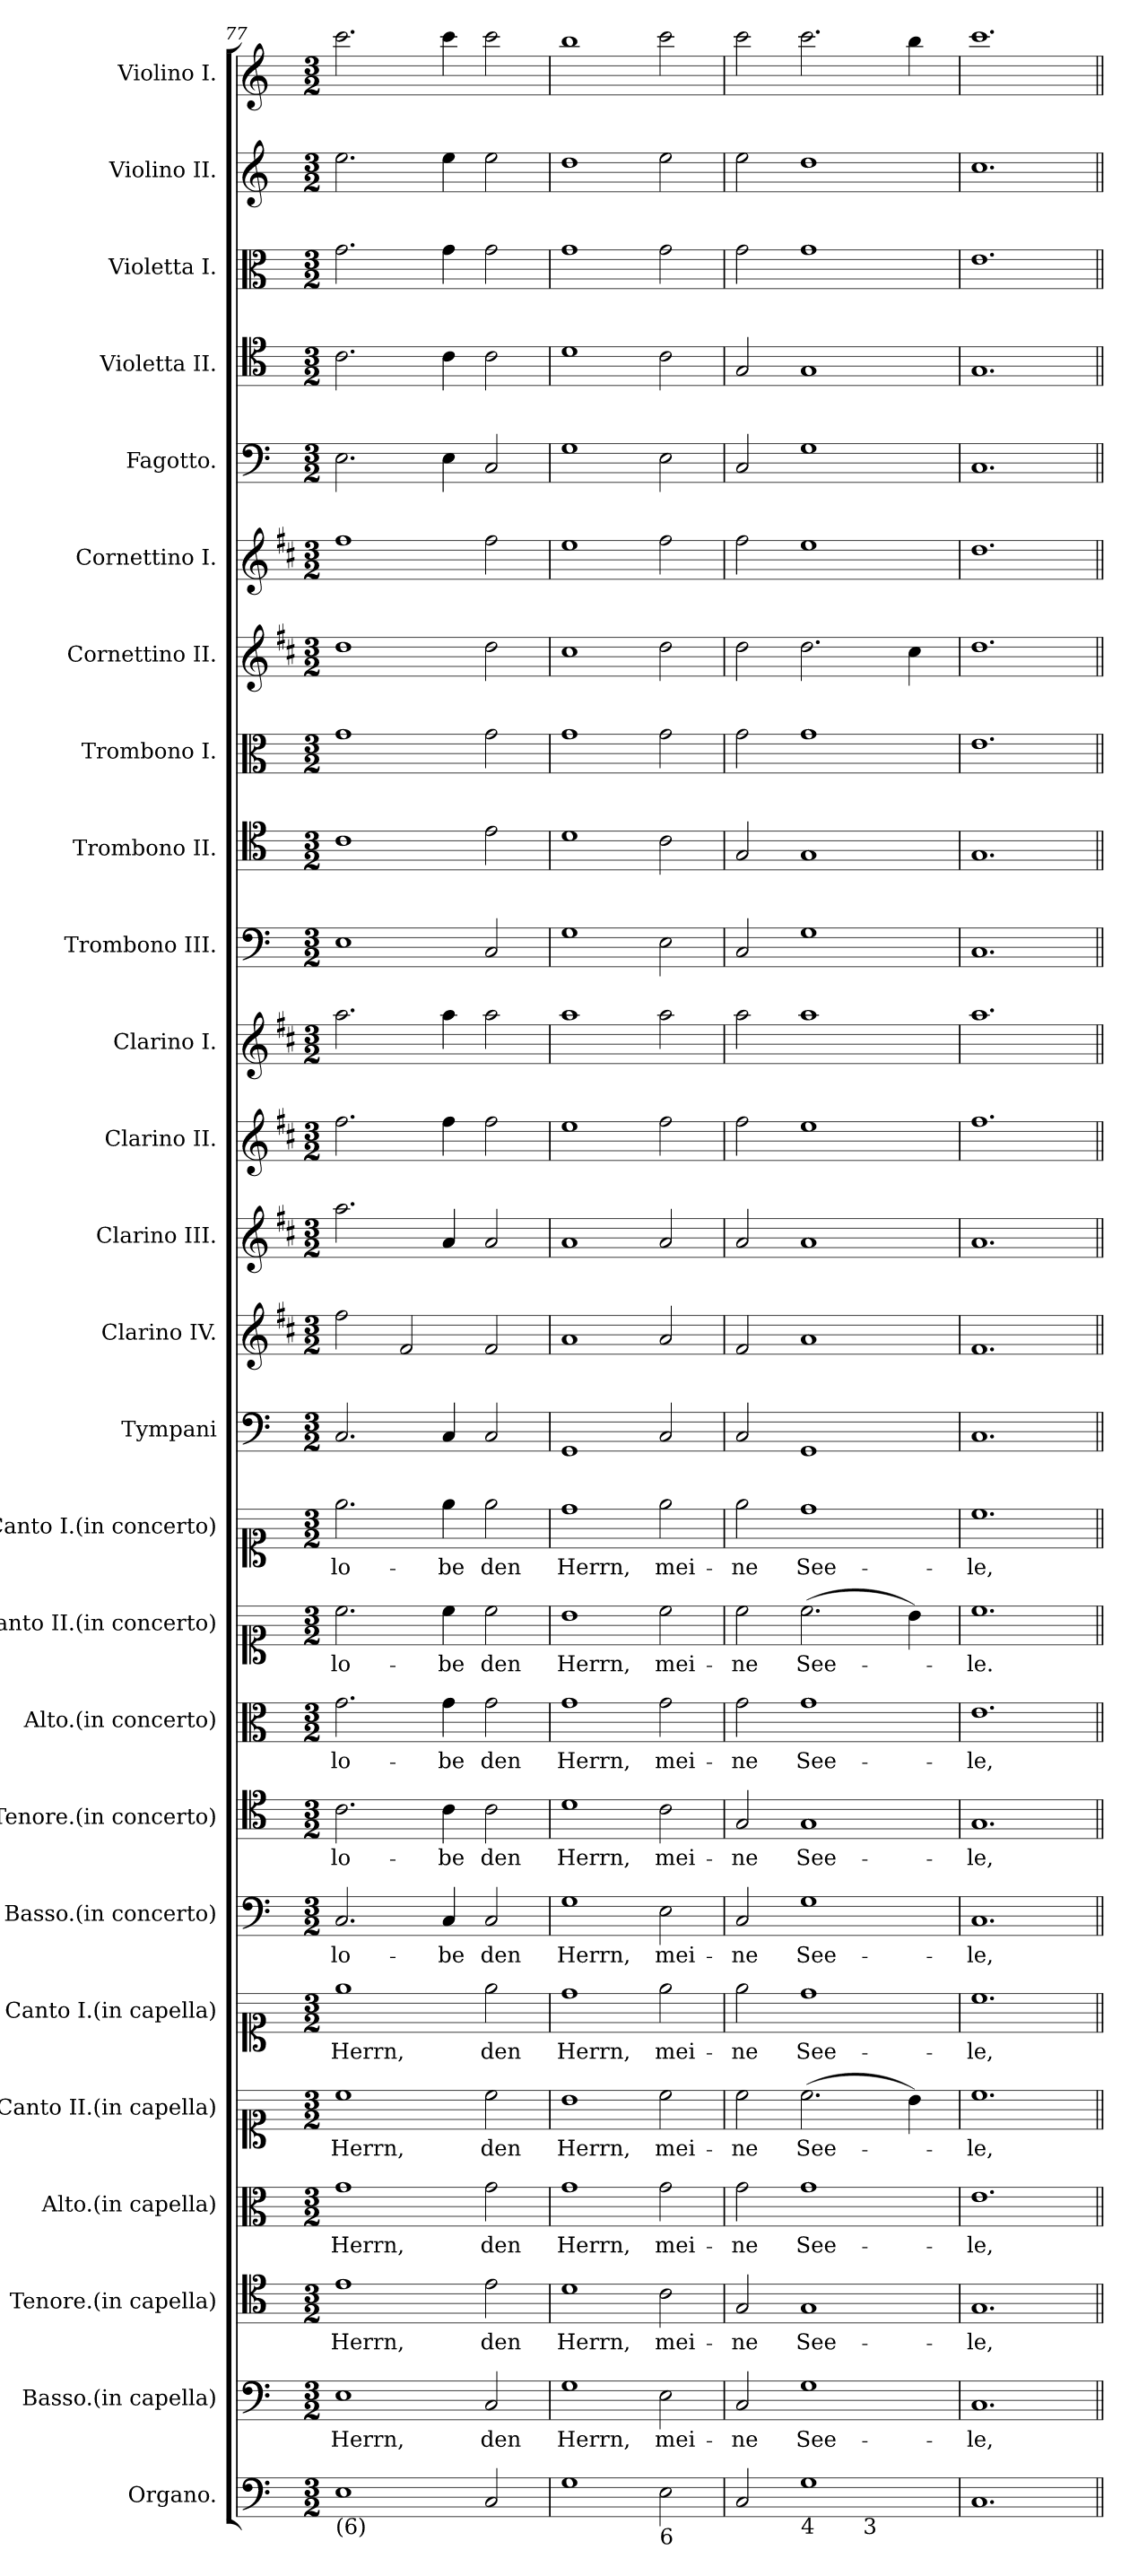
**kern	**kern	**text	**kern	**text	**kern	**text	**kern	**text	**kern	**text	**kern	**text	**kern	**text	**kern	**text	**kern	**text	**kern	**text	**kern	**kern	**kern	**kern	**kern	**kern	**kern	**kern	**kern	**kern	**kern	**kern	**kern	**kern	**kern
*part26	*part25	*part25	*part24	*part24	*part23	*part23	*part22	*part22	*part21	*part21	*part20	*part20	*part19	*part19	*part18	*part18	*part17	*part17	*part16	*part16	*part15	*part14	*part13	*part12	*part11	*part10	*part9	*part8	*part7	*part6	*part5	*part4	*part3	*part2	*part1
*staff26	*staff25	*staff25	*staff24	*staff24	*staff23	*staff23	*staff22	*staff22	*staff21	*staff21	*staff20	*staff20	*staff19	*staff19	*staff18	*staff18	*staff17	*staff17	*staff16	*staff16	*staff15	*staff14	*staff13	*staff12	*staff11	*staff10	*staff9	*staff8	*staff7	*staff6	*staff5	*staff4	*staff3	*staff2	*staff1
*I"Organo.	*I"Basso.(in capella)	*	*I"Tenore.(in capella)	*	*I"Alto.(in capella)	*	*I"Canto II.(in capella)	*	*I"Canto I.(in capella)	*	*I"Basso.(in concerto)	*	*I"Tenore.(in concerto)	*	*I"Alto.(in concerto)	*	*I"Canto II.(in concerto)	*	*I"Canto I.(in concerto)	*	*I"Tympani	*I"Clarino IV.	*I"Clarino III.	*I"Clarino II.	*I"Clarino I.	*I"Trombono III.	*I"Trombono II.	*I"Trombono I.	*I"Cornettino II.	*I"Cornettino I.	*I"Fagotto.	*I"Violetta II.	*I"Violetta I.	*I"Violino II.	*I"Violino I.
*	*I'B	*	*	*	*I'A	*	*	*	*	*	*I'B	*	*	*	*I'A	*	*	*	*	*	*	*	*	*	*	*	*I'T	*	*	*	*	*I'Vla	*I'Vla	*I'Vln	*I'Vln
*clefF4	*clefF4	*	*clefC4	*	*clefC3	*	*clefC1	*	*clefC1	*	*clefF4	*	*clefC4	*	*clefC3	*	*clefC1	*	*clefC1	*	*clefF4	*clefG2	*clefG2	*clefG2	*clefG2	*clefF4	*clefC4	*clefC3	*clefG2	*clefG2	*clefF4	*clefC4	*clefC3	*clefG2	*clefG2
*	*	*	*	*	*	*	*	*	*	*	*	*	*	*	*	*	*	*	*	*	*	*ITrd1c2	*ITrd1c2	*ITrd1c2	*ITrd1c2	*	*	*	*ITrd1c2	*ITrd1c2	*	*	*	*	*
*k[]	*k[]	*	*k[]	*	*k[]	*	*k[]	*	*k[]	*	*k[]	*	*k[]	*	*k[]	*	*k[]	*	*k[]	*	*k[]	*k[]	*k[]	*k[]	*k[]	*k[]	*k[]	*k[]	*k[]	*k[]	*k[]	*k[]	*k[]	*k[]	*k[]
*C:	*C:	*	*C:	*	*C:	*	*C:	*	*C:	*	*C:	*	*C:	*	*C:	*	*C:	*	*C:	*	*C:	*C:	*C:	*C:	*C:	*C:	*C:	*C:	*C:	*C:	*C:	*C:	*C:	*C:	*C:
*M3/2	*M3/2	*	*M3/2	*	*M3/2	*	*M3/2	*	*M3/2	*	*M3/2	*	*M3/2	*	*M3/2	*	*M3/2	*	*M3/2	*	*M3/2	*M3/2	*M3/2	*M3/2	*M3/2	*M3/2	*M3/2	*M3/2	*M3/2	*M3/2	*M3/2	*M3/2	*M3/2	*M3/2	*M3/2
=77	=77	=77	=77	=77	=77	=77	=77	=77	=77	=77	=77	=77	=77	=77	=77	=77	=77	=77	=77	=77	=77	=77	=77	=77	=77	=77	=77	=77	=77	=77	=77	=77	=77	=77	=77
!LO:TX:b:t=(6)	!	!	!	!	!	!	!	!	!	!	!	!	!	!	!	!	!	!	!	!	!	!	!	!	!	!	!	!	!	!	!	!	!	!	!
!	!	!LO:LY:b	!	!LO:LY:b	!	!LO:LY:b	!	!LO:LY:b	!	!LO:LY:b	!	!LO:LY:b	!	!LO:LY:b	!	!LO:LY:b	!	!LO:LY:b	!	!LO:LY:b	!	!	!	!	!	!	!	!	!	!	!	!	!	!	!
1E	1E	Herrn,	1e	Herrn,	1g	Herrn,	1cc	Herrn,	1ee	Herrn,	2.C/	lo-	2.c\	lo-	2.g\	lo-	2.cc\	lo-	2.ee\	lo-	2.C/	2ee\	2.gg\	2.ee\	2.gg\	1E	1c	1g	1cc	1ee	2.E\	2.c\	2.g\	2.ee\	2.ccc\
.	.	.	.	.	.	.	.	.	.	.	.	.	.	.	.	.	.	.	.	.	.	2e/	.	.	.	.	.	.	.	.	.	.	.	.	.
!	!	!	!	!	!	!	!	!	!	!	!	!LO:LY:b	!	!LO:LY:b	!	!LO:LY:b	!	!LO:LY:b	!	!LO:LY:b	!	!	!	!	!	!	!	!	!	!	!	!	!	!	!
.	.	.	.	.	.	.	.	.	.	.	4C/	-be	4c\	-be	4g\	-be	4cc\	-be	4ee\	-be	4C/	.	4g/	4ee\	4gg\	.	.	.	.	.	4E\	4c\	4g\	4ee\	4ccc\
!	!	!LO:LY:b	!	!LO:LY:b	!	!LO:LY:b	!	!LO:LY:b	!	!LO:LY:b	!	!LO:LY:b	!	!LO:LY:b	!	!LO:LY:b	!	!LO:LY:b	!	!LO:LY:b	!	!	!	!	!	!	!	!	!	!	!	!	!	!	!
2C/	2C/	den	2e\	den	2g\	den	2cc\	den	2ee\	den	2C/	den	2c\	den	2g\	den	2cc\	den	2ee\	den	2C/	2e/	2g/	2ee\	2gg\	2C/	2e\	2g\	2cc\	2ee\	2C/	2c\	2g\	2ee\	2ccc\
!!LO:PB:g=z
=78	=78	=78	=78	=78	=78	=78	=78	=78	=78	=78	=78	=78	=78	=78	=78	=78	=78	=78	=78	=78	=78	=78	=78	=78	=78	=78	=78	=78	=78	=78	=78	=78	=78	=78	=78
!	!	!LO:LY:b	!	!LO:LY:b	!	!LO:LY:b	!	!LO:LY:b	!	!LO:LY:b	!	!LO:LY:b	!	!LO:LY:b	!	!LO:LY:b	!	!LO:LY:b	!	!LO:LY:b	!	!	!	!	!	!	!	!	!	!	!	!	!	!	!
1G	1G	Herrn,	1d	Herrn,	1g	Herrn,	1b	Herrn,	1dd	Herrn,	1G	Herrn,	1d	Herrn,	1g	Herrn,	1b	Herrn,	1dd	Herrn,	1GG	1g	1g	1dd	1gg	1G	1d	1g	1b	1dd	1G	1d	1g	1dd	1bb
!LO:TX:b:t=6	!	!	!	!	!	!	!	!	!	!	!	!	!	!	!	!	!	!	!	!	!	!	!	!	!	!	!	!	!	!	!	!	!	!	!
!	!	!LO:LY:b	!	!LO:LY:b	!	!LO:LY:b	!	!LO:LY:b	!	!LO:LY:b	!	!LO:LY:b	!	!LO:LY:b	!	!LO:LY:b	!	!LO:LY:b	!	!LO:LY:b	!	!	!	!	!	!	!	!	!	!	!	!	!	!	!
2E\	2E\	mei-	2c\	mei-	2g\	mei-	2cc\	mei-	2ee\	mei-	2E\	mei-	2c\	mei-	2g\	mei-	2cc\	mei-	2ee\	mei-	2C/	2g/	2g/	2ee\	2gg\	2E\	2c\	2g\	2cc\	2ee\	2E\	2c\	2g\	2ee\	2ccc\
=79	=79	=79	=79	=79	=79	=79	=79	=79	=79	=79	=79	=79	=79	=79	=79	=79	=79	=79	=79	=79	=79	=79	=79	=79	=79	=79	=79	=79	=79	=79	=79	=79	=79	=79	=79
!	!	!LO:LY:b	!	!LO:LY:b	!	!LO:LY:b	!	!LO:LY:b	!	!LO:LY:b	!	!LO:LY:b	!	!LO:LY:b	!	!LO:LY:b	!	!LO:LY:b	!	!LO:LY:b	!	!	!	!	!	!	!	!	!	!	!	!	!	!	!
*^	*	*	*	*	*	*	*	*	*	*	*	*	*	*	*	*	*	*	*	*	*	*	*	*	*	*	*	*	*	*	*	*	*	*	*
2C/	2ryy	2C/	-ne	2G/	-ne	2g\	-ne	2cc\	-ne	2ee\	-ne	2C/	-ne	2G/	-ne	2g\	-ne	2cc\	-ne	2ee\	-ne	2C/	2e/	2g/	2ee\	2gg\	2C/	2G/	2g\	2cc\	2ee\	2C/	2G/	2g\	2ee\	2ccc\
!LO:TX:b:t=4	!	!	!	!	!	!	!	!	!	!	!	!	!	!	!	!	!	!	!	!	!	!	!	!	!	!	!	!	!	!	!	!	!	!	!	!
!	!	!	!LO:LY:b	!	!LO:LY:b	!	!LO:LY:b	!	!LO:LY:b	!	!LO:LY:b	!	!LO:LY:b	!	!LO:LY:b	!	!LO:LY:b	!	!LO:LY:b	!	!LO:LY:b	!	!	!	!	!	!	!	!	!	!	!	!	!	!	!
1G	4...ryy	1G	See-	1G	See-	1g	See-	(>2.cc\	See-	1dd	See-	1G	See-	1G	See-	1g	See-	(>2.cc\	See-	1dd	See-	1GG	1g	1g	1dd	1gg	1G	1G	1g	2.cc\	1dd	1G	1G	1g	1dd	2.ccc\
!	!LO:TX:b:t=3	!	!	!	!	!	!	!	!	!	!	!	!	!	!	!	!	!	!	!	!	!	!	!	!	!	!	!	!	!	!	!	!	!	!	!
.	2ryy	.	.	.	.	.	.	.	.	.	.	.	.	.	.	.	.	.	.	.	.	.	.	.	.	.	.	.	.	.	.	.	.	.	.	.
.	.	.	.	.	.	.	.	4b\)	.	.	.	.	.	.	.	.	.	4b\)	.	.	.	.	.	.	.	.	.	.	.	4b\	.	.	.	.	.	4bb\
.	32ryy	.	.	.	.	.	.	.	.	.	.	.	.	.	.	.	.	.	.	.	.	.	.	.	.	.	.	.	.	.	.	.	.	.	.	.
=80	=80	=80	=80	=80	=80	=80	=80	=80	=80	=80	=80	=80	=80	=80	=80	=80	=80	=80	=80	=80	=80	=80	=80	=80	=80	=80	=80	=80	=80	=80	=80	=80	=80	=80	=80	=80
!	!	!	!LO:LY:b	!	!LO:LY:b	!	!LO:LY:b	!	!LO:LY:b	!	!LO:LY:b	!	!LO:LY:b	!	!LO:LY:b	!	!LO:LY:b	!	!LO:LY:b	!	!LO:LY:b	!	!	!	!	!	!	!	!	!	!	!	!	!	!	!
*v	*v	*	*	*	*	*	*	*	*	*	*	*	*	*	*	*	*	*	*	*	*	*	*	*	*	*	*	*	*	*	*	*	*	*	*	*
1.C	1.C	-le,	1.G	-le,	1.e	-le,	1.cc	-le,	1.cc	-le,	1.C	-le,	1.G	-le,	1.e	-le,	1.cc	-le.	1.cc	-le,	1.C	1.e	1.g	1.ee	1.gg	1.C	1.G	1.e	1.cc	1.cc	1.C	1.G	1.e	1.cc	1.ccc
*MM100	*MM100	*	*MM100	*	*MM100	*	*MM100	*	*MM100	*	*MM100	*	*MM100	*	*MM100	*	*MM100	*	*MM100	*	*MM100	*MM100	*MM100	*MM100	*MM100	*MM100	*MM100	*MM100	*MM100	*MM100	*MM100	*MM100	*MM100	*MM100	*MM100
=||	=||	=||	=||	=||	=||	=||	=||	=||	=||	=||	=||	=||	=||	=||	=||	=||	=||	=||	=||	=||	=||	=||	=||	=||	=||	=||	=||	=||	=||	=||	=||	=||	=||	=||	=||
*-	*-	*-	*-	*-	*-	*-	*-	*-	*-	*-	*-	*-	*-	*-	*-	*-	*-	*-	*-	*-	*-	*-	*-	*-	*-	*-	*-	*-	*-	*-	*-	*-	*-	*-	*-
